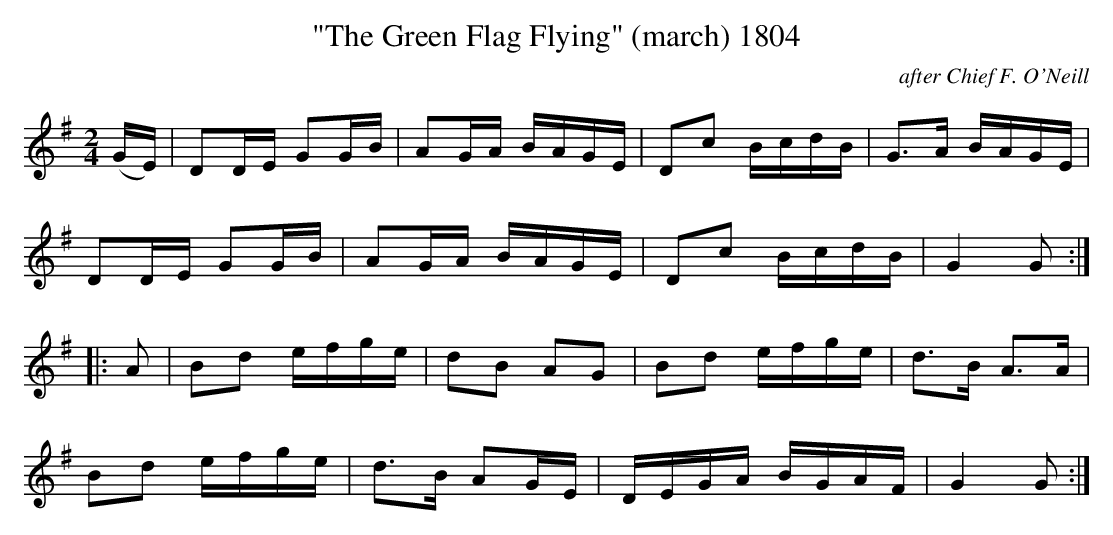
X:1
T:"The Green Flag Flying" (march) 1804
C:after Chief F. O'Neill
BRENNAN July 2003 (HTTP://WWW.SOSYOURMOM.COM)
M:2/4
L:1/16
K:G
(GE)|D2DE G2GB|A2GA BAGE|D2c2 BcdB|G3A BAGE|
D2DE G2GB|A2GA BAGE|D2c2 BcdB|G4G2:|
|:A2|B2d2 efge|d2B2 A2G2|B2d2 efge|d3B A3A|
B2d2 efge|d3B A2GE|DEGA BGAF|G4G2:|
